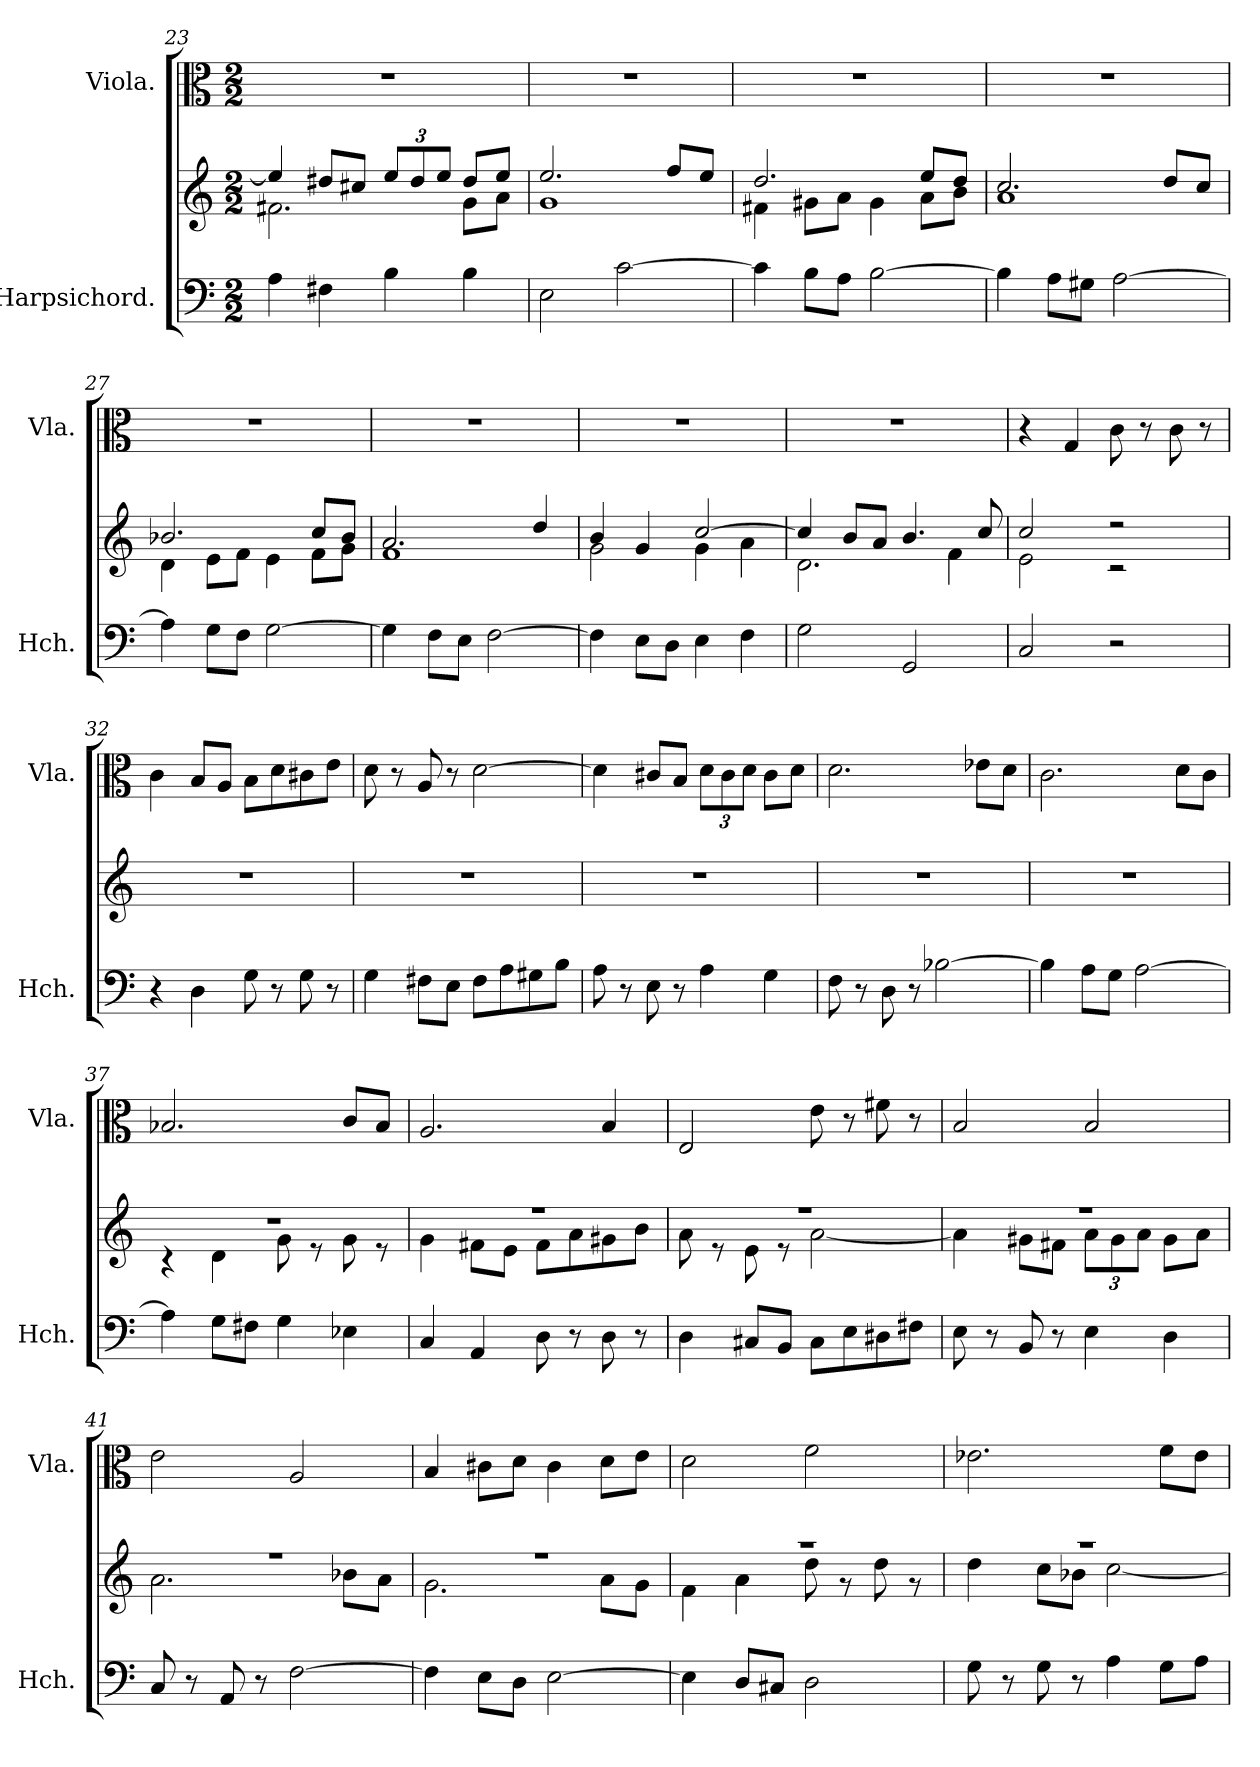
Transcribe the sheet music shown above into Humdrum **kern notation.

**kern	**kern	**kern
*part2	*part2	*part1
*staff3	*staff2	*staff1
*I"Harpsichord.	*	*I"Viola.
*I'Hch.	*	*I'Vla.
*clefF4	*clefG2	*clefC3
*k[]	*k[]	*k[]
*M2/2	*M2/2	*M2/2
=23	=23	=23
*	*^	*
4A\	4ee/]	2.f#X\	1r
4F#X\	8dd#X/L	.	.
.	8cc#X/J	.	.
*	*Xbrackettup	*	*
4B\	12ee/L	.	.
.	12dd#/	.	.
.	12ee/J	.	.
4B\	8dd#/L	8g\L	.
.	8ee/J	8a\J	.
=24	=24	=24	=24
2E\	2.ee/	1g	1r
[2c\	.	.	.
.	8ff/L	.	.
.	8ee/J	.	.
=25	=25	=25	=25
4c\]	2.dd/	4f#X\	1r
8B\L	.	8g#X\L	.
8A\J	.	8a\J	.
[2B\	.	4g#\	.
.	8ee/L	8a\L	.
.	8dd/J	8b\J	.
=26	=26	=26	=26
4B\]	2.cc/	1a	1r
8A\L	.	.	.
8G#X\J	.	.	.
[2A\	.	.	.
.	8dd/L	.	.
.	8cc/J	.	.
=27	=27	=27	=27
4A\]	2.b-X/	4d\	1r
8G\L	.	8e\L	.
8F\J	.	8f\J	.
[2G\	.	4e\	.
.	8cc/L	8f\L	.
.	8b-/J	8g\J	.
=28	=28	=28	=28
4G\]	2.a/	1f	1r
8F\L	.	.	.
8E\J	.	.	.
[2F\	.	.	.
.	4dd/	.	.
=29	=29	=29	=29
4F\]	4b/	2g\	1r
8E\L	4g/	.	.
8D\J	.	.	.
4E\	[2cc/	4g\	.
4F\	.	4a\	.
=30	=30	=30	=30
2G\	4cc/]	2.d\	1r
.	8b/L	.	.
.	8a/J	.	.
2GG/	4.b/	.	.
.	.	4f\	.
.	8cc/	.	.
=31	=31	=31	=31
2C/	2cc/	2e\	4r
.	.	.	4G/
2r	2r	2r	8c\
.	.	.	8r
.	.	.	8c\
.	.	.	8r
*	*v	*v	*
=32	=32	=32
4r	1r	4c\
4D\	.	8B/L
.	.	8A/J
8G\	.	8B\L
8r	.	8d\
8G\	.	8c#X\
8r	.	8e\J
=33	=33	=33
4G\	1r	8d\
.	.	8r
8F#X\L	.	8A/
8E\J	.	8r
8F#\L	.	[2d\
8A\	.	.
8G#X\	.	.
8B\J	.	.
=34	=34	=34
8A\	1r	4d\]
8r	.	.
8E\	.	8c#X/L
8r	.	8B/J
*	*	*Xbrackettup
4A\	.	12d\L
.	.	12c#\
.	.	12d\J
4G\	.	8c#\L
.	.	8d\J
=35	=35	=35
8F\	1r	2.d\
8r	.	.
8D\	.	.
8r	.	.
[2B-X\	.	.
.	.	8e-X\L
.	.	8d\J
=36	=36	=36
4B-\]	1r	2.c\
8A\L	.	.
8G\J	.	.
[2A\	.	.
.	.	8d\L
.	.	8c\J
=37	=37	=37
*	*^	*
4A\]	1r	4r	2.B-X/
8G\L	.	4d\	.
8F#X\J	.	.	.
4G\	.	8g\	.
.	.	8r	.
4E-X\	.	8g\	8c/L
.	.	8r	8B-/J
=38	=38	=38	=38
4C/	1r	4g\	2.A/
4AA/	.	8f#X\L	.
.	.	8e\J	.
8D\	.	8f#\L	.
8r	.	8a\	.
8D\	.	8g#X\	4B/
8r	.	8b\J	.
=39	=39	=39	=39
4D\	1r	8a\	2E/
.	.	8r	.
8C#X/L	.	8e\	.
8BB/J	.	8r	.
8C#\L	.	[2a\	8e\
8E\	.	.	8r
8D#X\	.	.	8f#X\
8F#X\J	.	.	8r
=40	=40	=40	=40
8E\	1r	4a\]	2B/
8r	.	.	.
8BB/	.	8g#X\L	.
8r	.	8f#X\J	.
4E\	.	12a\L	2B/
.	.	12g#\	.
.	.	12a\J	.
4D\	.	8g#\L	.
.	.	8a\J	.
=41	=41	=41	=41
8C/	1r	2.a\	2e\
8r	.	.	.
8AA/	.	.	.
8r	.	.	.
[2F\	.	.	2A/
.	.	8b-X\L	.
.	.	8a\J	.
=42	=42	=42	=42
4F\]	1r	2.g\	4B/
8E\L	.	.	8c#X\L
8D\J	.	.	8d\J
[2E\	.	.	4c#\
.	.	8a\L	8d\L
.	.	8g\J	8e\J
=43	=43	=43	=43
4E\]	1r	4f\	2d\
8D/L	.	4a\	.
8C#X/J	.	.	.
2D\	.	8dd\	2f\
.	.	8r	.
.	.	8dd\	.
.	.	8r	.
=44	=44	=44	=44
8G\	1r	4dd\	2.e-X\
8r	.	.	.
8G\	.	8cc\L	.
8r	.	8b-X\J	.
4A\	.	[2cc\	.
8G\L	.	.	8f\L
8A\J	.	.	8e-\J
*	*v	*v	*
=	=	=
*-	*-	*-
